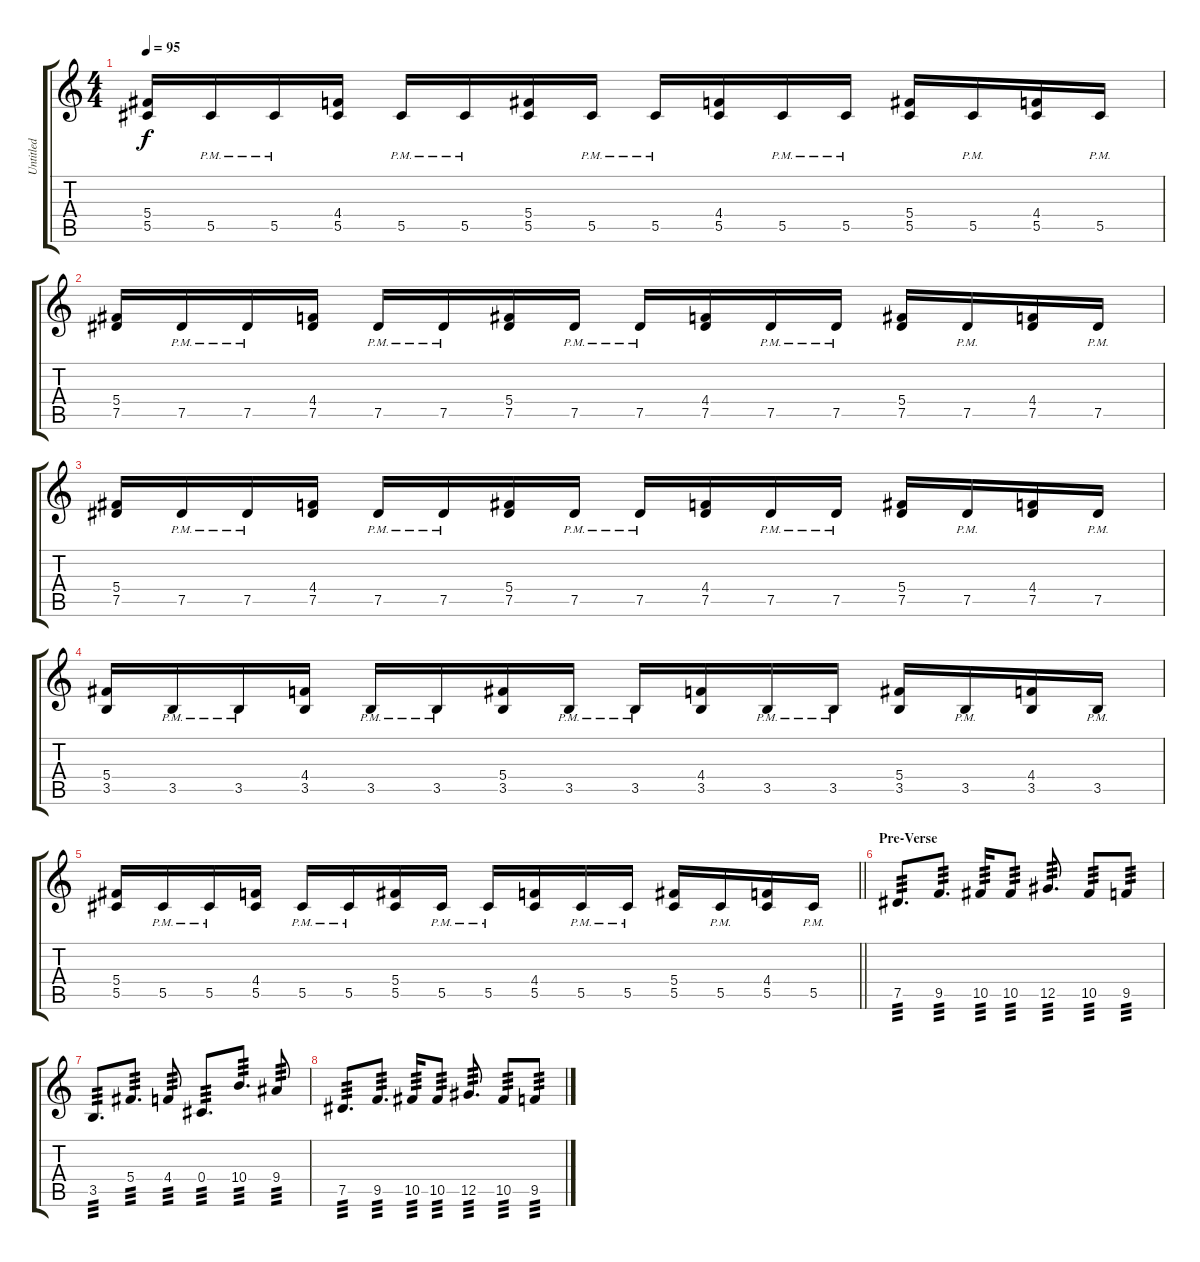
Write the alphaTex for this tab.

\track ("Untitled" "Untitled") {instrument distortionguitar}
\staff {score tabs}
\tuning (Eb4 Bb3 Gb3 Db3 Ab2 Db2) {hide}
\ts (4 4)
\tempo 95
\clef g2
\ks c
(5.4 5.5).16{dy f} 5.5{pm}.16 5.5{pm}.16 (4.4 5.5).16 5.5{pm}.16 5.5{pm}.16 (5.4 5.5).16 5.5{pm}.16 5.5{pm}.16 (4.4 5.5).16 5.5{pm}.16 5.5{pm}.16 (5.4 5.5).16 5.5{pm}.16 (4.4 5.5).16 5.5{pm}.16 |
(5.4 7.5).16 7.5{pm}.16 7.5{pm}.16 (4.4 7.5).16 7.5{pm}.16 7.5{pm}.16 (5.4 7.5).16 7.5{pm}.16 7.5{pm}.16 (4.4 7.5).16 7.5{pm}.16 7.5{pm}.16 (5.4 7.5).16 7.5{pm}.16 (4.4 7.5).16 7.5{pm}.16 |
(5.4 7.5).16 7.5{pm}.16 7.5{pm}.16 (4.4 7.5).16 7.5{pm}.16 7.5{pm}.16 (5.4 7.5).16 7.5{pm}.16 7.5{pm}.16 (4.4 7.5).16 7.5{pm}.16 7.5{pm}.16 (5.4 7.5).16 7.5{pm}.16 (4.4 7.5).16 7.5{pm}.16 |
(5.4 3.5).16 3.5{pm}.16 3.5{pm}.16 (4.4 3.5).16 3.5{pm}.16 3.5{pm}.16 (5.4 3.5).16 3.5{pm}.16 3.5{pm}.16 (4.4 3.5).16 3.5{pm}.16 3.5{pm}.16 (5.4 3.5).16 3.5{pm}.16 (4.4 3.5).16 3.5{pm}.16 |
\barLineRight lightlight
(5.4 5.5).16 5.5{pm}.16 5.5{pm}.16 (4.4 5.5).16 5.5{pm}.16 5.5{pm}.16 (5.4 5.5).16 5.5{pm}.16 5.5{pm}.16 (4.4 5.5).16 5.5{pm}.16 5.5{pm}.16 (5.4 5.5).16 5.5{pm}.16 (4.4 5.5).16 5.5{pm}.16 |
\section ("" "Pre-Verse")
7.5.8{d tp 3} 9.5.8{d tp 3} 10.5.16{tp 3} 10.5.8{tp 3} 12.5.8{d tp 3} 10.5.8{tp 3} 9.5.8{tp 3} |
3.5.8{d tp 3} 5.4.8{d tp 3} 4.4.8{tp 3} 0.4.8{d tp 3} 10.4.8{d tp 3} 9.4.8{tp 3} |
7.5.8{d tp 3} 9.5.8{d tp 3} 10.5.16{tp 3} 10.5.8{tp 3} 12.5.8{d tp 3} 10.5.8{tp 3} 9.5.8{tp 3}
